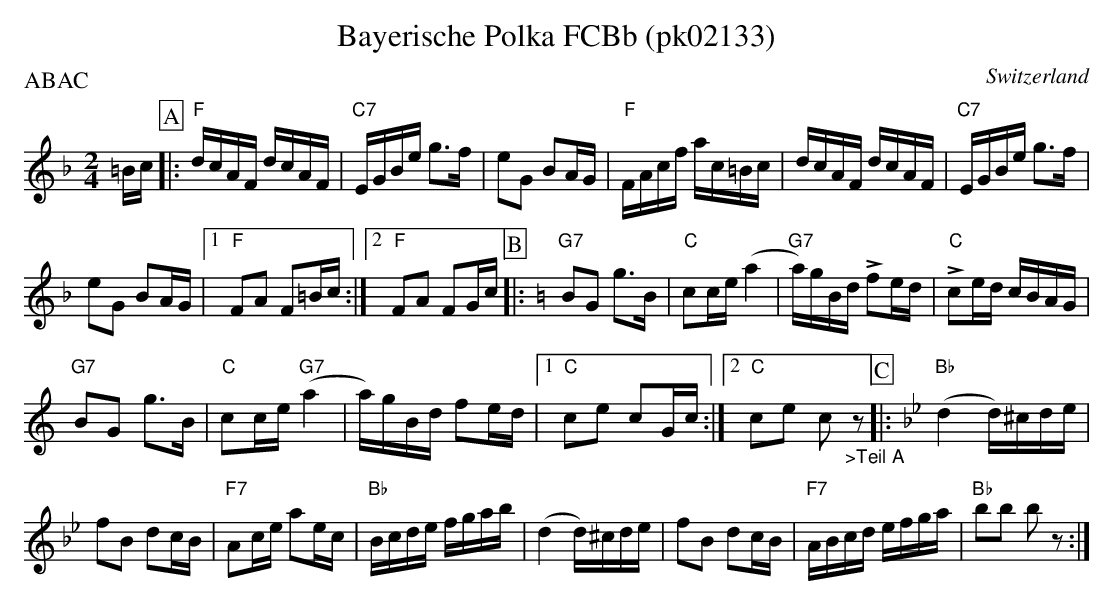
X:1
T:Bayerische Polka FCBb (pk02133)
O:Switzerland
P:ABAC
M:2/4
L:1/16
K:F major
=Bc [P:A] |: "F"dcAF dcAF | "C7"EGBe g3f | e2G2 B2AG | "F"FAcf ac=Bc | dcAF dcAF | "C7"EGBe g3f |
e2G2 B2AG |1 "F"F2A2 F2=Bc :|2 "F"F2A2 F2Gc [P:B] |: [K:C] "G7"B2G2 g3B | "C"c2ce (a4 | "G7"a)gBd !>!f2ed | !>!"C"c2ed cBAG |
"G7"B2G2 g3B | "C"c2ce ("G7"a4 | a)gBd f2ed |1 "C"c2e2 c2Gc :|2 "C"c2e2 c2"_>Teil A"z2 [P:C] |: [K:Bb] ("Bb"d4 d)^cde |
f2B2 d2cB | "F7"A2ce a2ec | "Bb"Bcde fgab | (d4 d)^cde | f2B2 d2cB | "F7"ABcd efga | "Bb"b2b2 b2z2 :|
